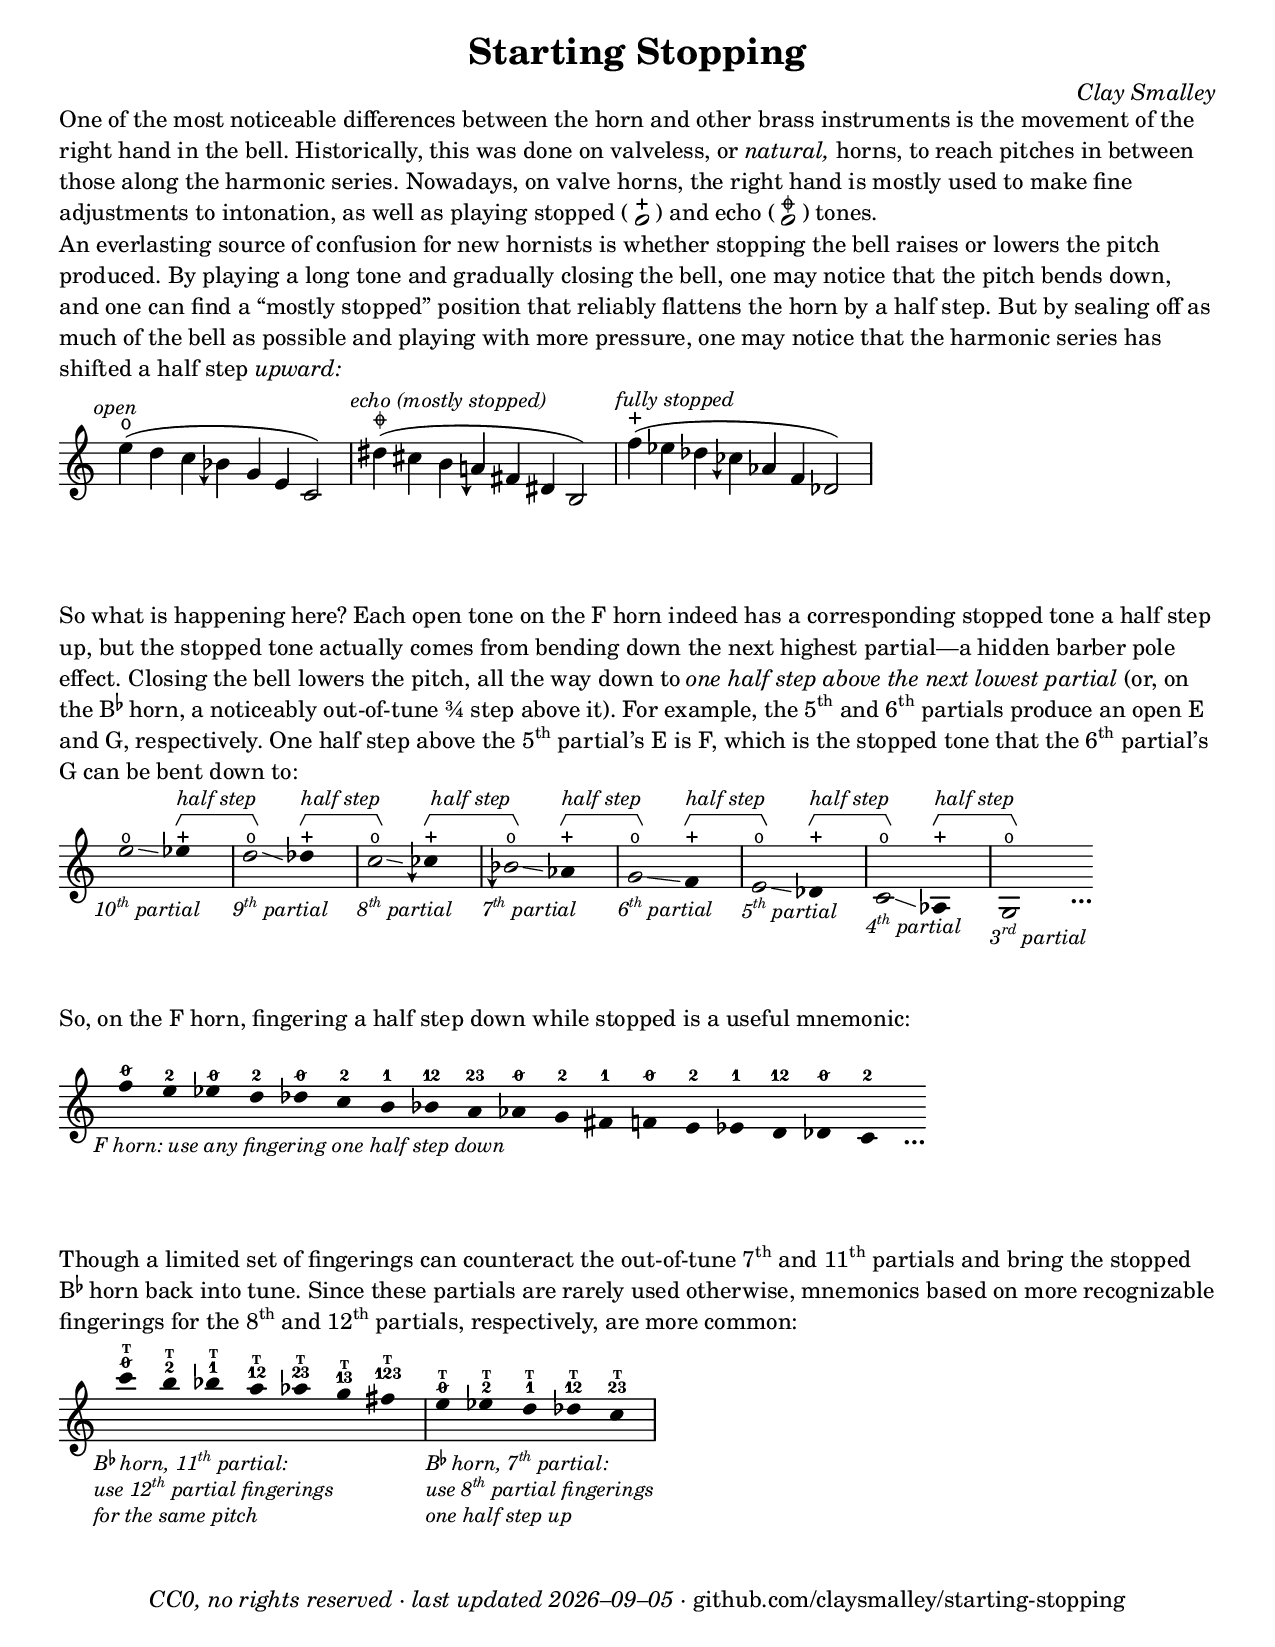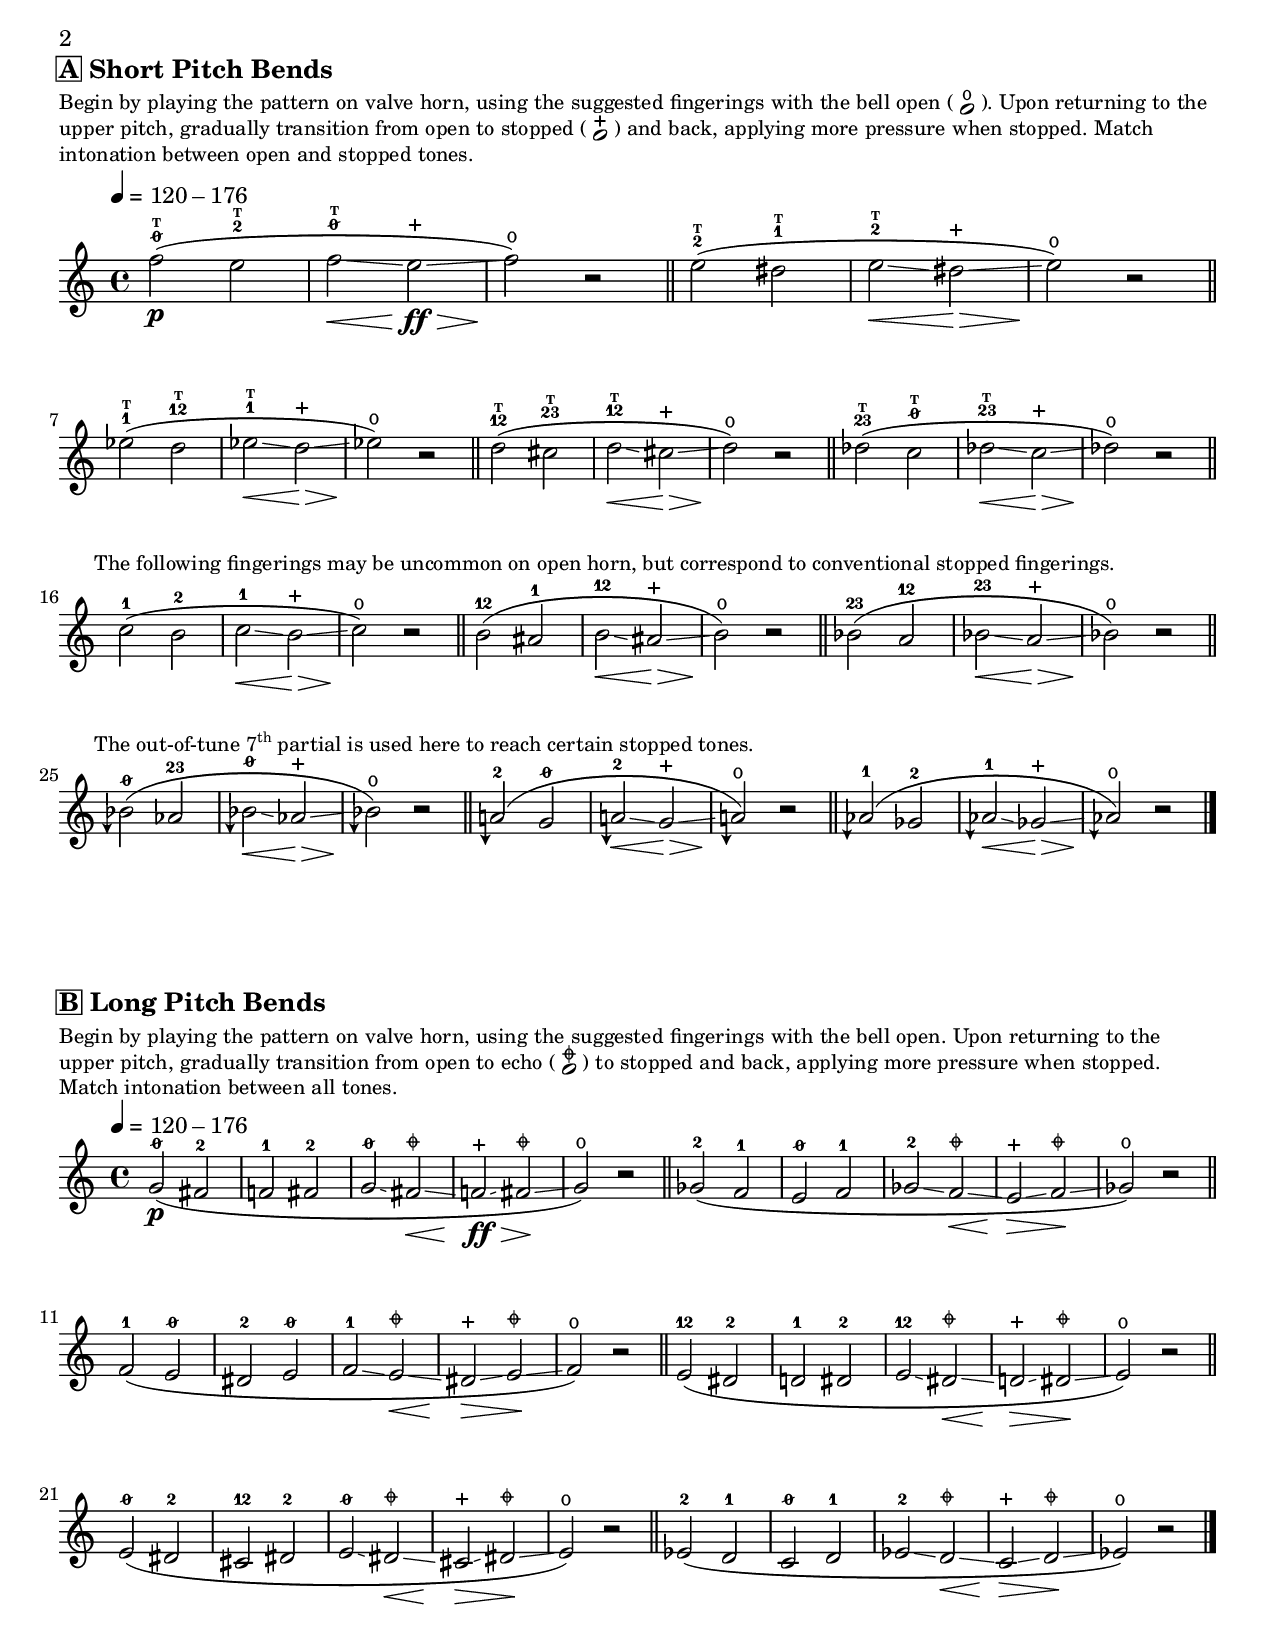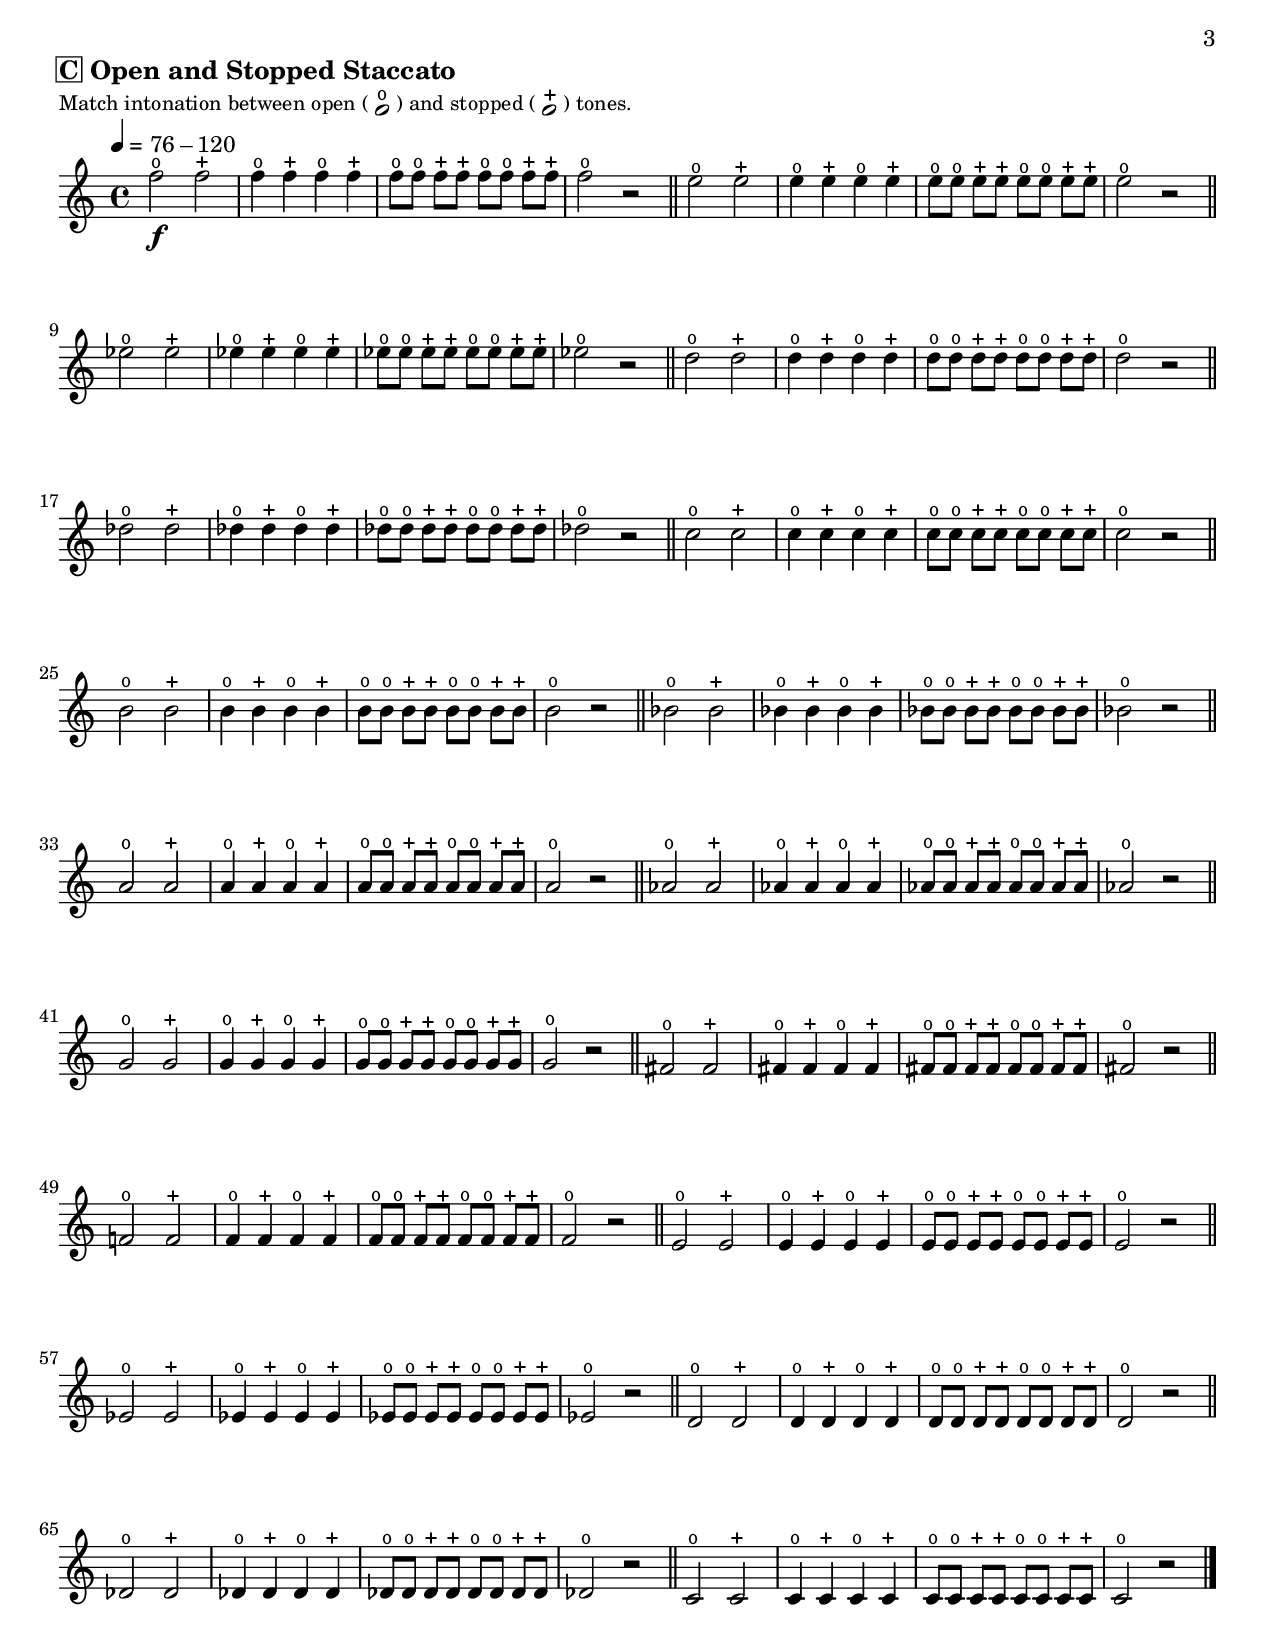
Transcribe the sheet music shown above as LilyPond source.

\version "2.24.1"

#(set-default-paper-size "letter")

date = #(strftime "%Y–%m–%d" (localtime (current-time)))
\header {
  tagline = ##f
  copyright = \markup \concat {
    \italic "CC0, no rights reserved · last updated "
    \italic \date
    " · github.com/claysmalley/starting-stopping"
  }
  title = "Starting Stopping"
  composer = \markup \italic "Clay Smalley"
}
\paper {
  indent = 0
  scoreTitleMarkup = \markup {
    \override #`(direction . ,UP)
    \dir-column {
      \small \override #'(baseline-skip . 2.5)
      \fromproperty #'header:subpiece
      \bold \fontsize #1
      \fromproperty #'header:piece
    }
  }
}

centermarkup = {
  \once \override TextScript.self-alignment-X = #CENTER
  \once \override TextScript.X-offset = #(lambda (g)
  (+ (ly:self-alignment-interface::centered-on-x-parent g)
     (ly:self-alignment-interface::x-aligned-on-self g)))
}

fingerT = \markup \abs-fontsize #6 \bold T
fingerO = \markup \abs-fontsize #6 \slashed-digit #0
fingerB = \markup \abs-fontsize #6 \finger 2
fingerA = \markup \abs-fontsize #6 \finger 1
fingerAB = \markup \abs-fontsize #6 \finger 12
fingerBC = \markup \abs-fontsize #6 \finger 23
fingerAC = \markup \abs-fontsize #6 \finger 13
fingerABC = \markup \abs-fontsize #6 \finger 123
fingerTO = \markup
\override #`(direction . ,UP)
\override #'(baseline-skip . 1.4)
\dir-column {
  \general-align #X #CENTER \fingerO
  \general-align #X #CENTER \fingerT
}
fingerTB = \markup
\override #`(direction . ,UP)
\override #'(baseline-skip . 1.4)
\dir-column {
  \general-align #X #CENTER \fingerB
  \general-align #X #CENTER \fingerT
}
fingerTA = \markup
\override #`(direction . ,UP)
\override #'(baseline-skip . 1.4)
\dir-column {
  \general-align #X #CENTER \fingerA
  \general-align #X #CENTER \fingerT
}
fingerTAB = \markup
\override #`(direction . ,UP)
\override #'(baseline-skip . 1.4)
\dir-column {
  \general-align #X #CENTER \fingerAB
  \general-align #X #CENTER \fingerT
}
fingerTBC = \markup
\override #`(direction . ,UP)
\override #'(baseline-skip . 1.4)
\dir-column {
  \general-align #X #CENTER \fingerBC
  \general-align #X #CENTER \fingerT
}
fingerTAC = \markup
\override #`(direction . ,UP)
\override #'(baseline-skip . 1.4)
\dir-column {
  \general-align #X #CENTER \fingerAC
  \general-align #X #CENTER \fingerT
}
fingerTABC = \markup
\override #`(direction . ,UP)
\override #'(baseline-skip . 1.4)
\dir-column {
  \general-align #X #CENTER \fingerABC
  \general-align #X #CENTER \fingerT
}

fullopen = \markup {
  \abs-fontsize #12 \musicglyph "scripts.open"
}
mostlystopped = \markup {
  \combine
  \abs-fontsize #12 \musicglyph "scripts.halfopenvertical"
  \abs-fontsize #12 \musicglyph "scripts.tenuto"
}
fullstopped = \markup {
  \abs-fontsize #12 \musicglyph "scripts.stopped"
}

staccatoExercise = \relative c'' {
  f2^\open
  2^\stopped |
  \repeat unfold 2 {
    4^\open
    4^\stopped
  } |
  \repeat unfold 2 {
    8^\open[
    8^\open]
    8^\stopped[
    8^\stopped]
  } |
  2^\open
  r |
}

\markup \wordwrap {
  One of the most noticeable differences between the horn and other brass instruments is the movement of the right hand in the bell.
  Historically, this was done on valveless, or \italic natural, horns,
  to reach pitches in between those along the harmonic series.
  Nowadays, on valve horns, the right hand is mostly used to make fine adjustments to intonation, 
  as well as playing stopped (
  \center-column {
    \musicglyph "noteheads.s1"
    \vspace #-1.5
    \musicglyph "scripts.stopped"
  }
  ) and echo (
  \center-column {
    \musicglyph "noteheads.s1"
    \vspace #-1.5
    \mostlystopped
  }
  ) tones.
}
\markup \null
\markup \wordwrap {
  An everlasting source of confusion for new hornists
  is whether stopping the bell raises or lowers the pitch produced.
  By playing a long tone and gradually closing the bell,
  one may notice that the pitch bends down,
  and one can find a “mostly stopped” position that reliably flattens the horn by a half step.
  But by sealing off as much of the bell as possible and playing with more pressure,
  one may notice that the harmonic series has shifted a half step \italic upward:
}
\markup \null
\score {
  \layout {
    \context {
      \Staff
      alterationGlyphs =
        #'((1/2 . "accidentals.sharp")
           (0 . "accidentals.natural")
           (-1/4 . "accidentals.natural.arrowdown")
           (-1/2 . "accidentals.flat")
           (-3/4 . "accidentals.flat.arrowdown"))
    }
  }
  \new Staff
  \relative c'' {
    \accidentalStyle Score.forget
    \set Score.timing = ##f
    \omit Staff.TimeSignature
    \textMark \markup \small \italic "open"
    \centermarkup e4(^\fullopen d c beseh g e c2)
    \bar "|"
    \textMark \markup \small \italic "echo (mostly stopped)"
    \centermarkup dis'4(^\mostlystopped cis b aeh fis dis b2)
    \bar "|"
    \textMark \markup \small \italic "fully stopped"
    \centermarkup f''4(^\fullstopped ees des ceseh aes f des2)
    \bar "|"
  }
}
\markup \wordwrap {
  So what is happening here?
  Each open tone on the F horn indeed has a corresponding stopped tone a half step up,
  but the stopped tone actually comes from bending down the next highest partial—a hidden barber pole effect.
  Closing the bell lowers the pitch, all the way down to
  \italic { one half step above the next lowest partial }
  (or, on the \concat { B \super \flat } horn, a noticeably out-of-tune ¾ step above it).
  For example,
  the \concat { 5 \super th } and \concat { 6 \super th } partials produce an open E and G,
  respectively.
  One half step above the \concat { 5 \super th } partial’s E is F,
  which is the stopped tone that the \concat { 6 \super th } partial’s G can be bent down to:
}
\markup \null
\score {
  \layout {
    \context {
      \Staff
      \consists Horizontal_bracket_engraver
      \override HorizontalBracket.direction = #UP
      \override HorizontalBracket.Y-offset = #5
      \override HorizontalBracketText.text = \markup \italic "half step"
      alterationGlyphs =
        #'((1/2 . "accidentals.sharp")
           (0 . "accidentals.natural")
           (-1/4 . "accidentals.natural.arrowdown")
           (-1/2 . "accidentals.flat")
           (-3/4 . "accidentals.flat.arrowdown"))
    }
  }
  \new Staff
  \relative c'' {
    \set Score.timing = ##f
    \omit Staff.TimeSignature
    \override Stem.length = 0
    \set fingeringOrientations = #'(left)
    \override Fingering.whiteout = ##t

    \tweak direction #DOWN
    \textMark \markup \small \italic \concat { 10 \super th " partial" }
    \once \override Glissando.bound-details.left.Y = #1.75
    \once \override Glissando.bound-details.right.Y = #1.25
    e2*2^\open\glissando
    ees4*4^\stopped\startGroup
    \bar "|"
    \tweak direction #DOWN
    \textMark \markup \small \italic \concat { 9 \super th " partial" }
    \once \override Glissando.bound-details.left.Y = #1.5
    \once \override Glissando.bound-details.right.Y = #0.5
    d2*2^\open\glissando\stopGroup
    des4*4^\stopped\startGroup
    \bar "|"
    \tweak direction #DOWN
    \textMark \markup \small \italic \concat { 8 \super th " partial" }
    \once \override Glissando.bound-details.left.Y = #0.75
    \once \override Glissando.bound-details.right.Y = #0.25
    c2*2^\open\glissando\stopGroup
    ceseh4*4^\stopped\startGroup
    \bar "|"
    \tweak direction #DOWN
    \textMark \markup \small \italic \concat { 7 \super th " partial" }
    beseh2*2^\open\glissando\stopGroup
    aes4*4^\stopped\startGroup
    \bar "|"
    \tweak direction #DOWN
    \textMark \markup \small \italic \concat { 6 \super th " partial" }
    g2*2^\open\glissando\stopGroup
    f4*4^\stopped\startGroup
    \bar "|"
    \tweak direction #DOWN
    \textMark \markup \small \italic \concat { 5 \super th " partial" }
    e2*2^\open\glissando\stopGroup
    des4*4^\stopped\startGroup
    \bar "|"
    \tweak direction #DOWN
    \textMark \markup \small \italic \concat { 4 \super th " partial" }
    c2*2^\open\glissando\stopGroup
    aes4*4^\stopped\startGroup
    \bar "|"
    \tweak direction #DOWN
    \textMark \markup \small \italic \concat { 3 \super rd " partial" }
    g2*2^\open\stopGroup
    s4_\markup \bold \lower #1 "…"
  }
}
\markup \wordwrap {
  So, on the F horn, fingering a half step down while stopped is a useful mnemonic:
}
\markup \null
\score {
  \layout {
    \context {
      \Score
      \omit BarNumber
    }
  }
  \new Staff
  \relative c'' {
    \set Score.timing = ##f
    \omit Staff.TimeSignature
    \override Stem.length = 0

    \clef treble
    \tweak direction #DOWN
    \textMark \markup \small \italic "F horn: use any fingering one half step down"
    \centermarkup f4*2^\fingerO
    \centermarkup e^\fingerB
    \centermarkup ees^\fingerO
    \centermarkup d^\fingerB
    \centermarkup des^\fingerO
    \centermarkup c^\fingerB
    \centermarkup b^\fingerA
    \centermarkup bes^\fingerAB
    \centermarkup a^\fingerBC
    \centermarkup aes^\fingerO
    \centermarkup g^\fingerB
    \centermarkup fis^\fingerA
    \centermarkup f^\fingerO
    \centermarkup e^\fingerB
    \centermarkup ees^\fingerA
    \centermarkup d^\fingerAB
    \centermarkup des^\fingerO
    \centermarkup c^\fingerB
    s4_\markup \bold \lower #1 "…"
  }
}
\markup \wordwrap {
  Though a limited set of fingerings can counteract the out-of-tune
  \concat { 7 \super th } and \concat { 11 \super th } partials
  and bring the stopped \concat { B \super \flat } horn back into tune.
  Since these partials are rarely used otherwise,
  mnemonics based on more recognizable fingerings for the
  \concat { 8 \super th } and \concat { 12 \super th } partials,
  respectively, are more common:
}
\markup \null
\score {
  \layout {
    \context {
      \Score
      \omit BarNumber
    }
  }
  \new Staff
  \relative c''' {
    \set Score.timing = ##f
    \omit Staff.TimeSignature
    \override Stem.length = 0

    \clef treble
    \tweak direction #DOWN
    \textMark \markup \small \italic \override #'(baseline-skip . 2.5) \column {
      \line { \concat { "B" \super \flat " horn, 11" \super th " partial:" } }
      \line { \concat { "use 12" \super th " partial fingerings" } }
      \line { "for the same pitch" }
    }
    \centermarkup c4*2^\fingerTO
    \centermarkup b^\fingerTB
    \centermarkup bes^\fingerTA
    \centermarkup a^\fingerTAB
    \centermarkup aes^\fingerTBC
    \centermarkup g^\fingerTAC
    \centermarkup fis^\fingerTABC
    \bar "|"
    \tweak direction #DOWN
    \textMark \markup \small \italic \override #'(baseline-skip . 2.5) \column {
      \line { \concat { "B" \super \flat " horn, 7" \super th " partial:" } }
      \line { \concat { "use 8" \super th " partial fingerings" } }
      \line { "one half step up" }
    }
    \centermarkup e^\fingerTO
    \centermarkup ees^\fingerTB
    \centermarkup d^\fingerTA
    \centermarkup des^\fingerTAB
    \centermarkup c^\fingerTBC
    \bar "|"
  }
}
\markup \null
\pageBreak
\score {
  \layout {
    \context {
      \Staff
      alterationGlyphs =
        #'((1/2 . "accidentals.sharp")
           (0 . "accidentals.natural")
           (-1/4 . "accidentals.natural.arrowdown")
           (-1/2 . "accidentals.flat")
           (-3/4 . "accidentals.flat.arrowdown"))
    }
  }
  \header {
    piece = \markup \concat { \box { A } " Short Pitch Bends" }
    subpiece = \markup \wordwrap {
      Begin by playing the pattern on valve horn,
      using the suggested fingerings
      with the bell open (
      \fontsize #1 \center-column {
        \musicglyph "noteheads.s1"
        \vspace #-1.4
        \musicglyph "scripts.open"
      }
      ).
      Upon returning to the upper pitch,
      gradually transition from open to stopped (
      \fontsize #1 \center-column {
        \musicglyph "noteheads.s1"
        \vspace #-1.4
        \musicglyph "scripts.stopped"
      }
      ) and back,
      applying more pressure when stopped.
      Match intonation between open and stopped tones.
    }
  }
  \new Staff
  \relative c'' {
    \accidentalStyle Score.modern
    \time 4/4
    \tempo 4 = 120 - 176
    \centermarkup f2\p^\fingerTO(
    \centermarkup e^\fingerTB |
    \centermarkup f\glissando\<^\fingerTO
    \centermarkup e^\fullstopped\glissando\ff\> |
    \centermarkup f^\fullopen)\! r |
    \bar "||"
    \centermarkup e^\fingerTB(
    \centermarkup dis^\fingerTA |
    \centermarkup e\glissando\<^\fingerTB
    \centermarkup dis^\fullstopped\glissando\> |
    \centermarkup e^\fullopen)\! r |
    \bar "||"
    \break
    \centermarkup ees^\fingerTA(
    \centermarkup d^\fingerTAB |
    \centermarkup ees\glissando\<^\fingerTA
    \centermarkup d^\fullstopped\glissando\> |
    \centermarkup ees^\fullopen)\! r |
    \bar "||"
    \centermarkup d^\fingerTAB(
    \centermarkup cis^\fingerTBC |
    \centermarkup d\glissando\<^\fingerTAB
    \centermarkup cis^\fullstopped\glissando\> |
    \centermarkup d^\fullopen)\! r |
    \bar "||"
    \centermarkup des^\fingerTBC(
    \centermarkup c^\fingerTO |
    \centermarkup des\glissando\<^\fingerTBC
    \centermarkup c^\fullstopped\glissando\> |
    \centermarkup des^\fullopen)\! r |
    \bar "||"
    \textMark \markup \small "The following fingerings may be uncommon on open horn, but correspond to conventional stopped fingerings."
    \centermarkup c^\fingerA(
    \centermarkup b^\fingerB |
    \centermarkup c\glissando\<^\fingerA
    \centermarkup b^\fullstopped\glissando\> |
    \centermarkup c^\fullopen)\! r |
    \bar "||"
    \centermarkup b^\fingerAB(
    \centermarkup ais^\fingerA |
    \centermarkup b\glissando\<^\fingerAB
    \centermarkup ais^\fullstopped\glissando\> |
    \centermarkup b^\fullopen)\! r |
    \bar "||"
    \centermarkup bes^\fingerBC(
    \centermarkup a^\fingerAB |
    \centermarkup bes\glissando\<^\fingerBC
    \centermarkup a^\fullstopped\glissando\> |
    \centermarkup bes^\fullopen)\! r |
    \bar "||"
    \textMark \markup \small \concat {
      "The out-of-tune 7"
      \super "th"
      " partial is used here to reach certain stopped tones."
    }
    \centermarkup beseh^\fingerO(
    \centermarkup aes^\fingerBC |
    \centermarkup beseh\glissando\<^\fingerO
    \centermarkup aes^\fullstopped\glissando\> |
    \centermarkup beseh^\fullopen)\! r |
    \bar "||"
    \centermarkup aeh^\fingerB^(
    \centermarkup g^\fingerO |
    \centermarkup aeh\glissando\<^\fingerB
    \centermarkup g^\fullstopped\glissando\> |
    \centermarkup aeh^\fullopen)\! r |
    \bar "||"
    \centermarkup aeseh^\fingerA^(
    \centermarkup ges^\fingerB |
    \centermarkup aeseh\glissando\<^\fingerA
    \centermarkup ges^\fullstopped\glissando\> |
    \centermarkup aeseh^\fullopen)\! r |
    \bar "|."
  }
}
\score {
  \header {
    piece = \markup \concat { \box { B } " Long Pitch Bends" }
    subpiece = \markup \wordwrap {
      Begin by playing the pattern on valve horn,
      using the suggested fingerings with the bell open.
      Upon returning to the upper pitch,
      gradually transition from open
      to echo (
      \fontsize #1 \center-column {
        \musicglyph "noteheads.s1"
        \vspace #-1.4
        \mostlystopped
      }
      ) to stopped and back,
      applying more pressure when stopped.
      Match intonation between all tones.
    }
  }
  \new Staff
  \relative c'' {
    \accidentalStyle Score.modern
    \time 4/4
    \tempo 4 = 120 - 176
    \centermarkup g2\p^\fingerO(
    \centermarkup fis^\fingerB |
    \centermarkup f^\fingerA
    \centermarkup fis^\fingerB |
    \centermarkup g\glissando^\fingerO
    \once \override Glissando.bound-details.left.Y = #-1.25
    \once \override Glissando.bound-details.right.Y = #-1.75
    \centermarkup fis^\mostlystopped\glissando\< |
    \once \override Glissando.bound-details.left.Y = #-1.75
    \once \override Glissando.bound-details.right.Y = #-1.25
    \centermarkup f^\fullstopped\glissando\ff\>
    \centermarkup fis^\mostlystopped\glissando\! |
    \centermarkup g^\fullopen) r |
    \bar "||"
    \centermarkup ges^\fingerB(
    \centermarkup f^\fingerA |
    \centermarkup e^\fingerO
    \centermarkup f^\fingerA |
    \centermarkup ges\glissando^\fingerB
    \centermarkup f^\mostlystopped\glissando\< |
    \centermarkup e^\fullstopped\glissando\>
    \centermarkup f^\mostlystopped\glissando\! |
    \centermarkup ges^\fullopen) r |
    \bar "||"
    \centermarkup f^\fingerA(
    \centermarkup e^\fingerO |
    \centermarkup dis^\fingerB
    \centermarkup e^\fingerO |
    \centermarkup f\glissando^\fingerA
    \centermarkup e^\mostlystopped\glissando\< |
    \centermarkup dis^\fullstopped\glissando\>
    \centermarkup e^\mostlystopped\glissando\! |
    \centermarkup f^\fullopen) r |
    \bar "||"
    \centermarkup e^\fingerAB(
    \centermarkup dis^\fingerB |
    \centermarkup d^\fingerA
    \centermarkup dis^\fingerB |
    \centermarkup e\glissando^\fingerAB
    \once \override Glissando.bound-details.left.Y = #-2.25
    \once \override Glissando.bound-details.right.Y = #-2.75
    \centermarkup dis^\mostlystopped\glissando\< |
    \once \override Glissando.bound-details.left.Y = #-2.75
    \once \override Glissando.bound-details.right.Y = #-2.25
    \centermarkup d^\fullstopped\glissando\>
    \centermarkup dis^\mostlystopped\glissando\! |
    \centermarkup e^\fullopen) r |
    \bar "||"
    \centermarkup e^\fingerO(
    \centermarkup dis^\fingerB |
    \centermarkup cis^\fingerAB
    \centermarkup dis^\fingerB |
    \centermarkup e\glissando^\fingerO
    \centermarkup dis^\mostlystopped\glissando\< |
    \centermarkup cis^\fullstopped\glissando\>
    \centermarkup dis^\mostlystopped\glissando\! |
    \centermarkup e^\fullopen) r |
    \bar "||"
    \centermarkup ees^\fingerB(
    \centermarkup d^\fingerA |
    \centermarkup c^\fingerO
    \centermarkup d^\fingerA |
    \centermarkup ees\glissando^\fingerB
    \centermarkup d^\mostlystopped\glissando\< |
    \centermarkup c^\fullstopped\glissando\>
    \centermarkup d^\mostlystopped\glissando\! |
    \centermarkup ees^\fullopen) r |
    \bar "|."
  }
}
\pageBreak
\score {
  \header {
    piece = \markup \concat { \box { C } " Open and Stopped Staccato" }
    subpiece = \markup \wordwrap {
      Match intonation between open (
      \fontsize #1 \center-column {
        \musicglyph "noteheads.s1"
        \vspace #-1.4
        \musicglyph "scripts.open"
      }
      ) and stopped (
      \fontsize #1 \center-column {
        \musicglyph "noteheads.s1"
        \vspace #-1.4
        \musicglyph "scripts.stopped"
      }
      ) tones.
    }
  }
  \new Staff
  \relative c'' {
    \accidentalStyle Score.modern
    \time 4/4
    \tempo 4 = 76 - 120
    <<
      s1\f
      \staccatoExercise
    >>
    \bar "||"
    \transpose f e \staccatoExercise
    \bar "||"
    \transpose f ees \staccatoExercise
    \bar "||"
    \transpose f d \staccatoExercise
    \bar "||"
    \transpose f des \staccatoExercise
    \bar "||"
    \transpose f c \staccatoExercise
    \bar "||"
    \transpose f b, \staccatoExercise
    \bar "||"
    \transpose f bes, \staccatoExercise
    \bar "||"
    \transpose f a, \staccatoExercise
    \bar "||"
    \transpose f aes, \staccatoExercise
    \bar "||"
    \transpose f g, \staccatoExercise
    \bar "||"
    \transpose f fis, \staccatoExercise
    \bar "||"
    \transpose f f, \staccatoExercise
    \bar "||"
    \transpose f e, \staccatoExercise
    \bar "||"
    \transpose f ees, \staccatoExercise
    \bar "||"
    \transpose f d, \staccatoExercise
    \bar "||"
    \transpose f des, \staccatoExercise
    \bar "||"
    \transpose f c, \staccatoExercise
    \bar "|."
  }
}
